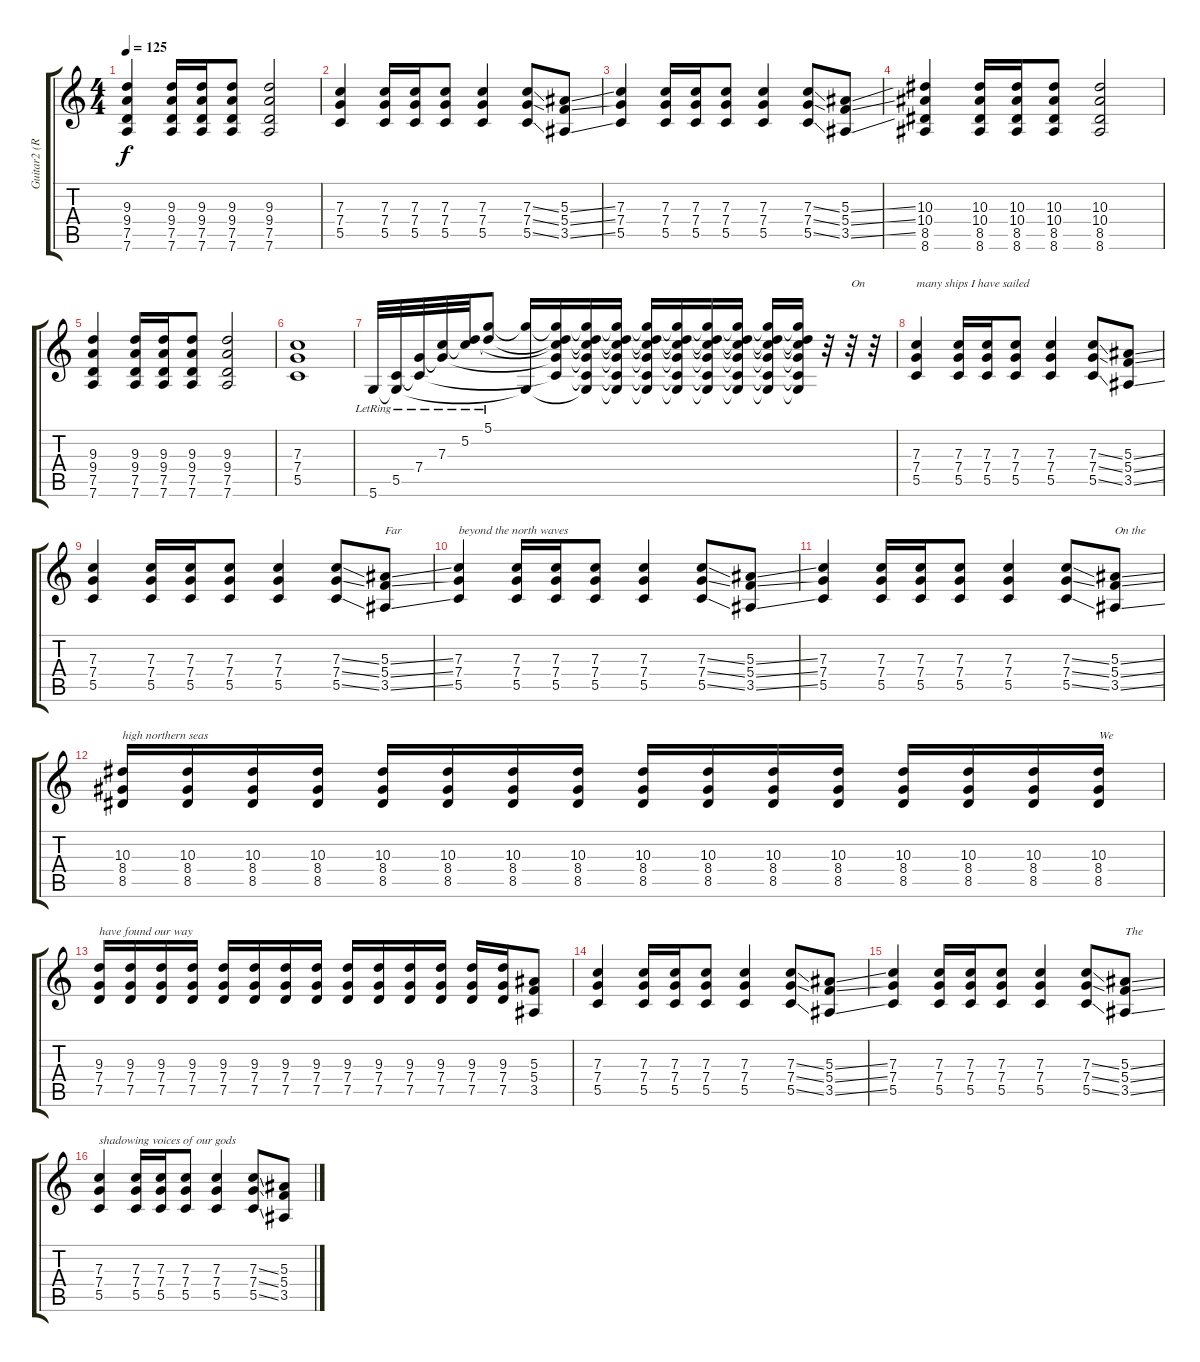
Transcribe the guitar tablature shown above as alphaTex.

\track ("Guitar2 (Rythm)" "Guitar2 (R") {instrument distortionguitar}
\staff {score tabs}
\tuning (D4 A3 F3 C3 G2 D2) {hide}
\ts (4 4)
\tempo 125
\clef g2
\ks c
(9.3 9.4 7.5 7.6).4{dy f} (9.3 9.4 7.5 7.6).16 (9.3 9.4 7.5 7.6).16 (9.3 9.4 7.5 7.6).8 (9.3 9.4 7.5 7.6).2 |
(7.3 7.4 5.5).4 (7.3 7.4 5.5).16 (7.3 7.4 5.5).16 (7.3 7.4 5.5).8 (7.3 7.4 5.5).4 (7.3{ss} 7.4{ss} 5.5{ss}).8 (5.3{ss} 5.4{ss} 3.5{ss}).8 |
(7.3 7.4 5.5).4 (7.3 7.4 5.5).16 (7.3 7.4 5.5).16 (7.3 7.4 5.5).8 (7.3 7.4 5.5).4 (7.3{ss} 7.4{ss} 5.5{ss}).8 (5.3{ss} 5.4{ss} 3.5{ss}).8 |
(10.3 10.4 8.5 8.6).4 (10.3 10.4 8.5 8.6).16 (10.3 10.4 8.5 8.6).16 (10.3 10.4 8.5 8.6).8 (10.3 10.4 8.5 8.6).2 |
(9.3 9.4 7.5 7.6).4 (9.3 9.4 7.5 7.6).16 (9.3 9.4 7.5 7.6).16 (9.3 9.4 7.5 7.6).8 (9.3 9.4 7.5 7.6).2 |
(7.3 7.4 5.5).1 |
5.6{lr}.32 (5.5{lr} 5.6{t}).32 (7.4{lr} 5.5{t}).32 (7.3{lr} 7.4{t}).32 (5.2{lr} 7.3{t}).32 (5.1{lr} 5.2{t}).8 (5.1{t} 5.6{t}).16 (5.1{t} 5.2{t} 7.3{t} 7.4{t} 5.5{t}).16 (5.1{t} 5.2{t} 7.3{t} 7.4{t} 5.5{t} 5.6{t}).16 (5.1{t} 5.2{t} 7.3{t} 7.4{t} 5.5{t} 5.6{t}).16 (5.1{t} 5.2{t} 7.3{t} 7.4{t} 5.5{t} 5.6{t}).16 (5.1{t} 5.2{t} 7.3{t} 7.4{t} 5.5{t} 5.6{t}).16 (5.1{t} 5.2{t} 7.3{t} 7.4{t} 5.5{t} 5.6{t}).16 (5.1{t} 5.2{t} 7.3{t} 7.4{t} 5.5{t} 5.6{t}).16 (5.1{t} 5.2{t} 7.3{t} 7.4{t} 5.5{t} 5.6{t}).16 (5.1{t} 5.2{t} 7.3{t} 7.4{t} 5.5{t} 5.6{t}).16 r.32 r.32{txt "On"} r.32 |
(7.3 7.4 5.5).4{txt "many ships I have sailed"} (7.3 7.4 5.5).16 (7.3 7.4 5.5).16 (7.3 7.4 5.5).8 (7.3 7.4 5.5).4 (7.3{ss} 7.4{ss} 5.5{ss}).8 (5.3{ss} 5.4{ss} 3.5{ss}).8 |
(7.3 7.4 5.5).4 (7.3 7.4 5.5).16 (7.3 7.4 5.5).16 (7.3 7.4 5.5).8 (7.3 7.4 5.5).4 (7.3{ss} 7.4{ss} 5.5{ss}).8 (5.3{ss} 5.4{ss} 3.5{ss}).8{txt "Far"} |
(7.3 7.4 5.5).4{txt "beyond the north waves"} (7.3 7.4 5.5).16 (7.3 7.4 5.5).16 (7.3 7.4 5.5).8 (7.3 7.4 5.5).4 (7.3{ss} 7.4{ss} 5.5{ss}).8 (5.3{ss} 5.4{ss} 3.5{ss}).8 |
(7.3 7.4 5.5).4 (7.3 7.4 5.5).16 (7.3 7.4 5.5).16 (7.3 7.4 5.5).8 (7.3 7.4 5.5).4 (7.3{ss} 7.4{ss} 5.5{ss}).8 (5.3{ss} 5.4{ss} 3.5{ss}).8{txt "On the"} |
(10.3 8.4 8.5).16{txt "high northern seas"} (10.3 8.4 8.5).16 (10.3 8.4 8.5).16 (10.3 8.4 8.5).16 (10.3 8.4 8.5).16 (10.3 8.4 8.5).16 (10.3 8.4 8.5).16 (10.3 8.4 8.5).16 (10.3 8.4 8.5).16 (10.3 8.4 8.5).16 (10.3 8.4 8.5).16 (10.3 8.4 8.5).16 (10.3 8.4 8.5).16 (10.3 8.4 8.5).16 (10.3 8.4 8.5).16 (10.3 8.4 8.5).16{txt "We"} |
(9.3 7.4 7.5).16{txt "have found our way"} (9.3 7.4 7.5).16 (9.3 7.4 7.5).16 (9.3 7.4 7.5).16 (9.3 7.4 7.5).16 (9.3 7.4 7.5).16 (9.3 7.4 7.5).16 (9.3 7.4 7.5).16 (9.3 7.4 7.5).16 (9.3 7.4 7.5).16 (9.3 7.4 7.5).16 (9.3 7.4 7.5).16 (9.3 7.4 7.5).16 (9.3 7.4 7.5).16 (5.3 5.4 3.5).8 |
(7.3 7.4 5.5).4 (7.3 7.4 5.5).16 (7.3 7.4 5.5).16 (7.3 7.4 5.5).8 (7.3 7.4 5.5).4 (7.3{ss} 7.4{ss} 5.5{ss}).8 (5.3{ss} 5.4{ss} 3.5{ss}).8 |
(7.3 7.4 5.5).4 (7.3 7.4 5.5).16 (7.3 7.4 5.5).16 (7.3 7.4 5.5).8 (7.3 7.4 5.5).4 (7.3{ss} 7.4{ss} 5.5{ss}).8 (5.3{ss} 5.4{ss} 3.5{ss}).8{txt "The"} |
(7.3 7.4 5.5).4{txt "shadowing voices of our gods"} (7.3 7.4 5.5).16 (7.3 7.4 5.5).16 (7.3 7.4 5.5).8 (7.3 7.4 5.5).4 (7.3{ss} 7.4{ss} 5.5{ss}).8 (5.3{ss} 5.4{ss} 3.5{ss}).8
